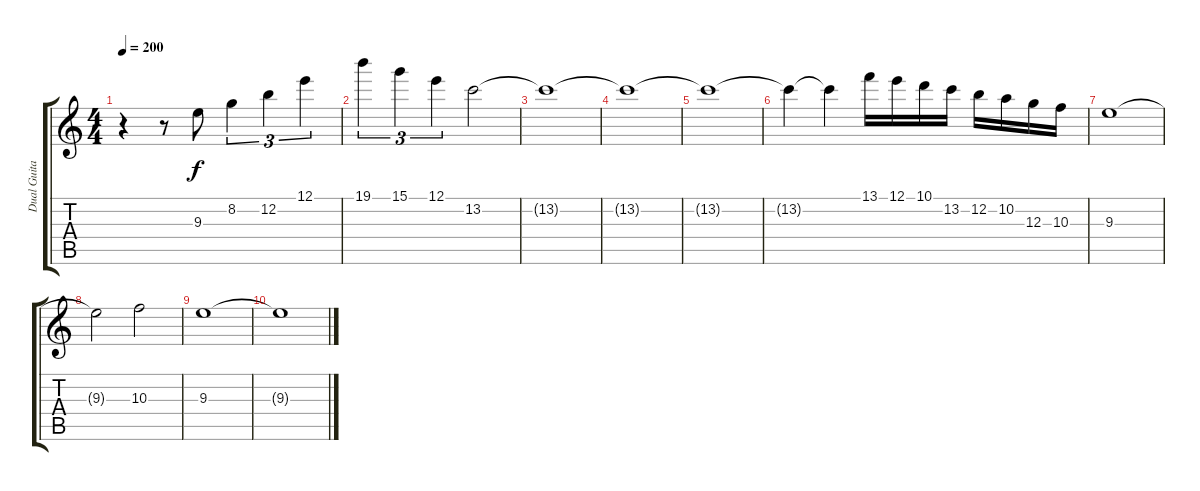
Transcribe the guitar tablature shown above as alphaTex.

\track ("Dual Guitar Right" "Dual Guita") {instrument distortionguitar}
\staff {score tabs}
\tuning (E4 B3 G3 D3 A2 E2) {hide}
\ts (4 4)
\tempo 200
\clef g2
\ks c
r.4{dy f} r.8 9.3.8 8.2.4{tu (3 2)} 12.2.4{tu (3 2)} 12.1.4{tu (3 2)} |
19.1.4{tu (3 2)} 15.1.4{tu (3 2)} 12.1.4{tu (3 2)} 13.2.2 |
13.2{t}.1 |
13.2{t}.1 |
13.2{t}.1 |
13.2{t}.4 13.2{t}.4 13.1.16 12.1.16 10.1.16 13.2.16 12.2.16 10.2.16 12.3.16 10.3.16 |
9.3.1 |
9.3{t}.2 10.3.2 |
9.3.1 |
9.3{t}.1
